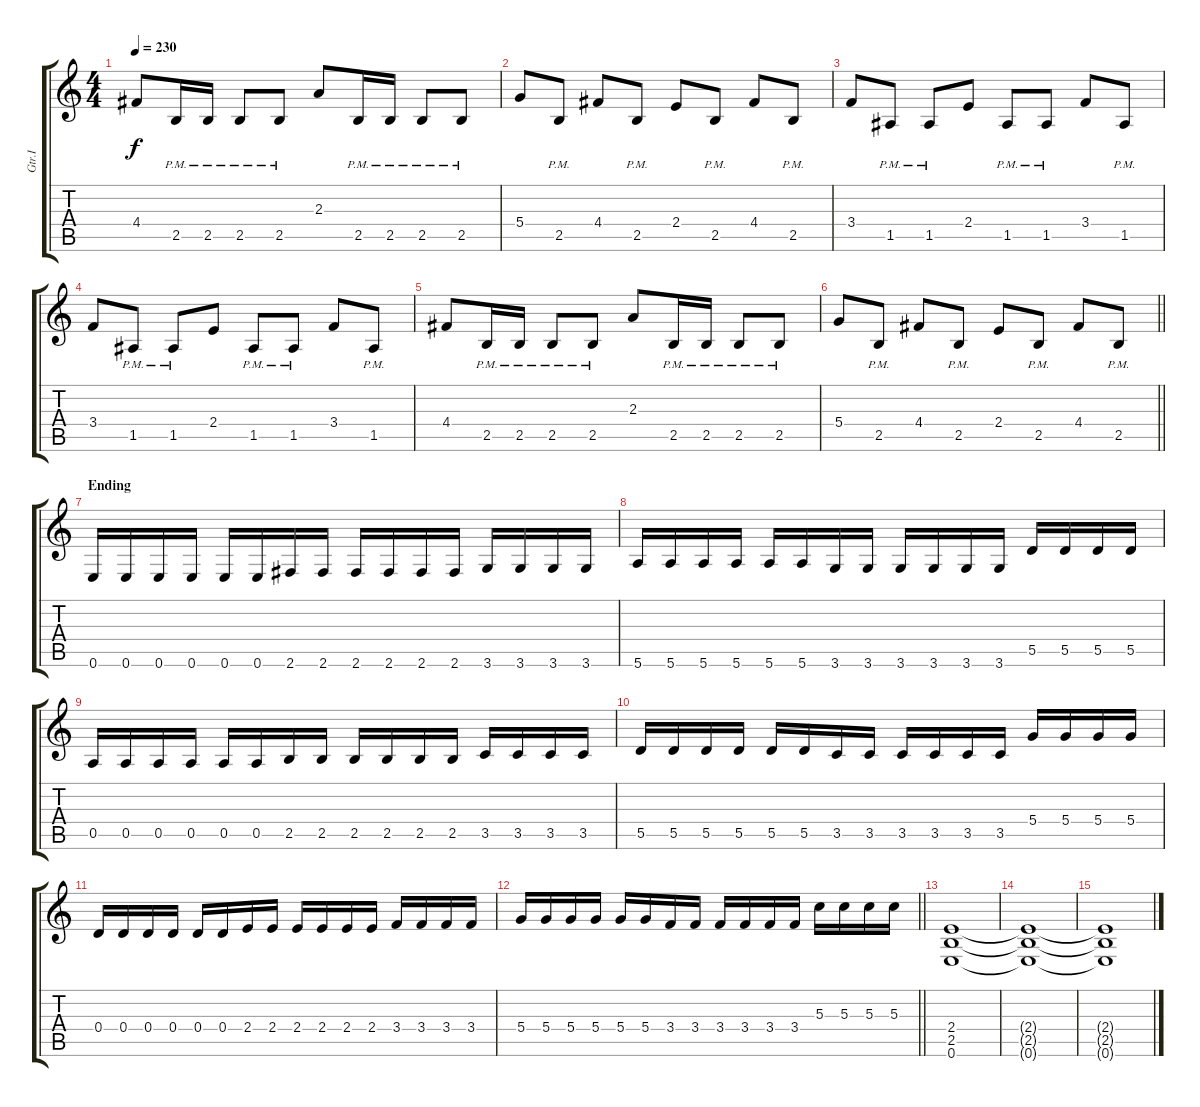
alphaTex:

\track ("Gtr.I" "Gtr.I") {instrument distortionguitar}
\staff {score tabs}
\tuning (E4 B3 G3 D3 A2 E2) {hide}
\ts (4 4)
\tempo 230
\clef g2
\ks c
4.4.8{dy f} 2.5{pm}.16 2.5{pm}.16 2.5{pm}.8 2.5{pm}.8 2.3.8 2.5{pm}.16 2.5{pm}.16 2.5{pm}.8 2.5{pm}.8 |
5.4.8 2.5{pm}.8 4.4.8 2.5{pm}.8 2.4.8 2.5{pm}.8 4.4.8 2.5{pm}.8 |
3.4.8 1.5{pm}.8 1.5{pm}.8 2.4.8 1.5{pm}.8 1.5{pm}.8 3.4.8 1.5{pm}.8 |
3.4.8 1.5{pm}.8 1.5{pm}.8 2.4.8 1.5{pm}.8 1.5{pm}.8 3.4.8 1.5{pm}.8 |
4.4.8 2.5{pm}.16 2.5{pm}.16 2.5{pm}.8 2.5{pm}.8 2.3.8 2.5{pm}.16 2.5{pm}.16 2.5{pm}.8 2.5{pm}.8 |
\barLineRight lightlight
5.4.8 2.5{pm}.8 4.4.8 2.5{pm}.8 2.4.8 2.5{pm}.8 4.4.8 2.5{pm}.8 |
\section ("" "Ending")
0.6.16 0.6.16 0.6.16 0.6.16 0.6.16 0.6.16 2.6.16 2.6.16 2.6.16 2.6.16 2.6.16 2.6.16 3.6.16 3.6.16 3.6.16 3.6.16 |
5.6.16 5.6.16 5.6.16 5.6.16 5.6.16 5.6.16 3.6.16 3.6.16 3.6.16 3.6.16 3.6.16 3.6.16 5.5.16 5.5.16 5.5.16 5.5.16 |
0.5.16 0.5.16 0.5.16 0.5.16 0.5.16 0.5.16 2.5.16 2.5.16 2.5.16 2.5.16 2.5.16 2.5.16 3.5.16 3.5.16 3.5.16 3.5.16 |
5.5.16 5.5.16 5.5.16 5.5.16 5.5.16 5.5.16 3.5.16 3.5.16 3.5.16 3.5.16 3.5.16 3.5.16 5.4.16 5.4.16 5.4.16 5.4.16 |
0.4.16 0.4.16 0.4.16 0.4.16 0.4.16 0.4.16 2.4.16 2.4.16 2.4.16 2.4.16 2.4.16 2.4.16 3.4.16 3.4.16 3.4.16 3.4.16 |
\barLineRight lightlight
5.4.16 5.4.16 5.4.16 5.4.16 5.4.16 5.4.16 3.4.16 3.4.16 3.4.16 3.4.16 3.4.16 3.4.16 5.3.16 5.3.16 5.3.16 5.3.16 |
(2.4 2.5 0.6).1 |
(2.4{t} 2.5{t} 0.6{t}).1 |
(2.4{t} 2.5{t} 0.6{t}).1
